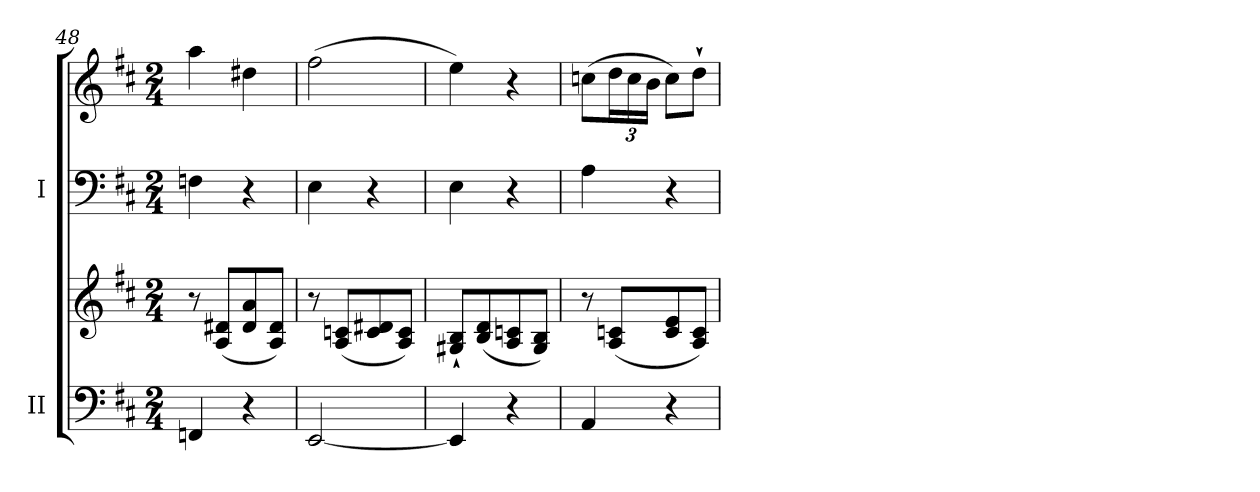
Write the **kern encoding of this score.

**kern	**kern	**kern	**kern
*part2	*part2	*part1	*part1
*staff4	*staff3	*staff2	*staff1
*I"II	*	*I"I	*
*I'II	*	*I'I	*
*clefF4	*clefG2	*clefF4	*clefG2
*k[f#c#]	*k[f#c#]	*k[f#c#]	*k[f#c#]
*M2/4	*M2/4	*M2/4	*M2/4
=48	=48	=48	=48
4FFn/	8r	4Fn\	4aa\
.	(<8A/ 8d#X/L	.	.
4r	8d#/ 8a/	4r	4dd#X\
.	8A/ 8d#/J)	.	.
=49	=49	=49	=49
[2EE/	8r	4E\	(>2ff#\
.	(<8A/ 8cn/L	.	.
.	8c/ 8d#X/	4r	.
.	8A/ 8c/J)	.	.
=50	=50	=50	=50
4EE/]	8G#X/` 8B/`L	4E\	4ee\)
.	(<8B/ 8d/	.	.
4r	8A/ 8cn/	4r	4r
.	8G#/ 8B/J)	.	.
=51	=51	=51	=51
4AA/	8r	4A\	(>8ccn\L
*	*	*	*Xbrackettup
.	(<8A/ 8cn/L	.	24dd\L
.	.	.	24cc\
.	.	.	24b\JJ
4r	8c/ 8e/	4r	8cc\L)
.	8A/ 8c/J)	.	8dd`\J
=	=	=	=
*-	*-	*-	*-
